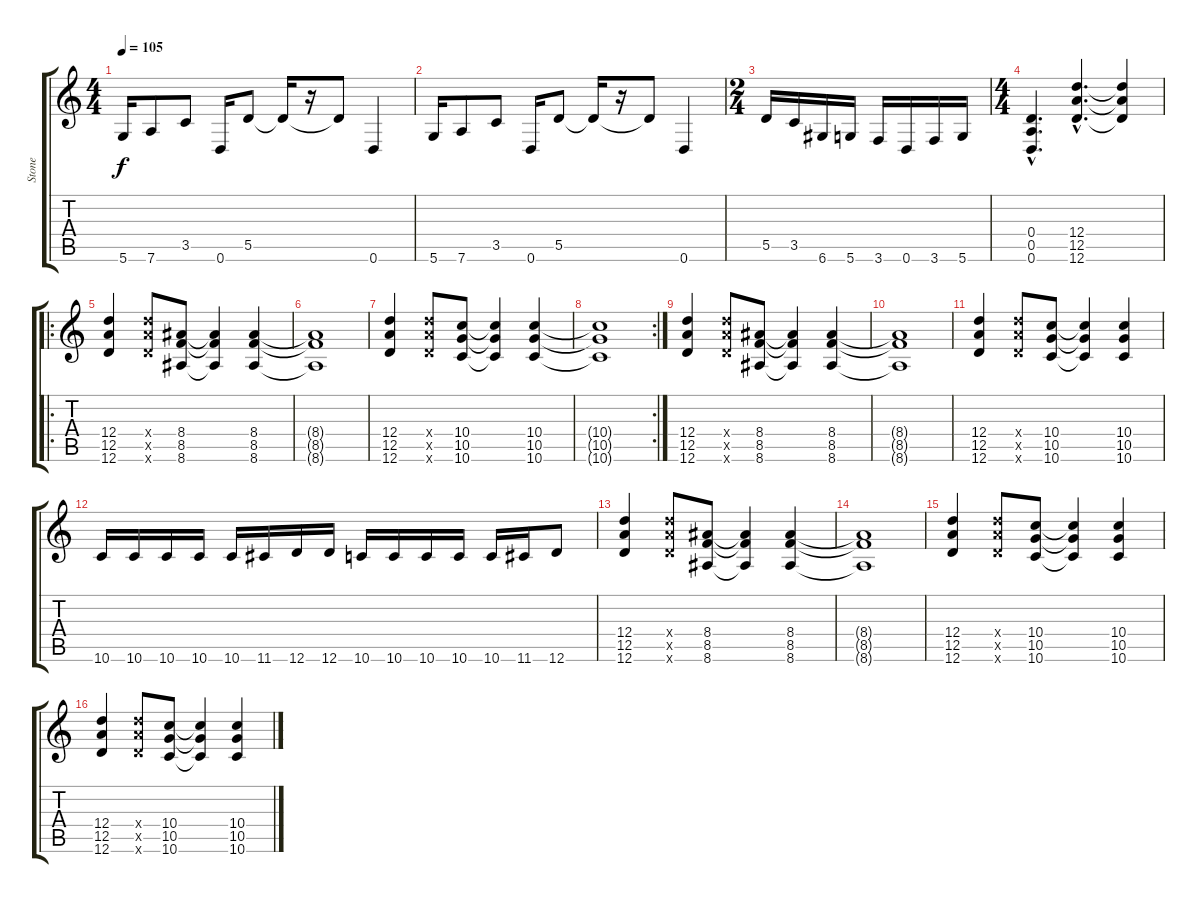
\track ("Stone" "Stone") {instrument distortionguitar}
\staff {score tabs}
\tuning (E4 B3 G3 D3 A2 D2) {hide}
\ts (4 4)
\tempo 105
\clef g2
\ks c
5.6.16{dy f} 7.6.8 3.5.8 0.6.16 5.5.8 5.5{t}.16 r.16 5.5{t}.8 0.6.4 |
5.6.16 7.6.8 3.5.8 0.6.16 5.5.8 5.5{t}.16 r.16 5.5{t}.8 0.6.4 |
\ts (2 4)
5.5.16 3.5.16 6.6.16 5.6.16 3.6.16 0.6.16 3.6.16 5.6.16 |
\ts (4 4)
(0.4{hac} 0.5{hac} 0.6{hac}).4{d} (12.4{hac} 12.5{hac} 12.6{hac}).4{d} (12.4{t} 12.5{t} 12.6{t}).4 |
\ro
(12.4 12.5 12.6).4 (12.4{x} 12.5{x} 12.6{x}).8 (8.4 8.5 8.6).8 (8.4{t} 8.5{t} 8.6{t}).4 (8.4 8.5 8.6).4 |
(8.4{t} 8.5{t} 8.6{t}).1 |
(12.4 12.5 12.6).4 (12.4{x} 12.5{x} 12.6{x}).8 (10.4 10.5 10.6).8 (10.4{t} 10.5{t} 10.6{t}).4 (10.4 10.5 10.6).4 |
\rc 2
(10.4{t} 10.5{t} 10.6{t}).1 |
(12.4 12.5 12.6).4 (12.4{x} 12.5{x} 12.6{x}).8 (8.4 8.5 8.6).8 (8.4{t} 8.5{t} 8.6{t}).4 (8.4 8.5 8.6).4 |
(8.4{t} 8.5{t} 8.6{t}).1 |
(12.4 12.5 12.6).4 (12.4{x} 12.5{x} 12.6{x}).8 (10.4 10.5 10.6).8 (10.4{t} 10.5{t} 10.6{t}).4 (10.4 10.5 10.6).4 |
10.6.16 10.6.16 10.6.16 10.6.16 10.6.16 11.6.16 12.6.16 12.6.16 10.6.16 10.6.16 10.6.16 10.6.16 10.6.16 11.6.16 12.6.8 |
(12.4 12.5 12.6).4 (12.4{x} 12.5{x} 12.6{x}).8 (8.4 8.5 8.6).8 (8.4{t} 8.5{t} 8.6{t}).4 (8.4 8.5 8.6).4 |
(8.4{t} 8.5{t} 8.6{t}).1 |
(12.4 12.5 12.6).4 (12.4{x} 12.5{x} 12.6{x}).8 (10.4 10.5 10.6).8 (10.4{t} 10.5{t} 10.6{t}).4 (10.4 10.5 10.6).4 |
(12.4 12.5 12.6).4 (12.4{x} 12.5{x} 12.6{x}).8 (10.4 10.5 10.6).8 (10.4{t} 10.5{t} 10.6{t}).4 (10.4 10.5 10.6).4
